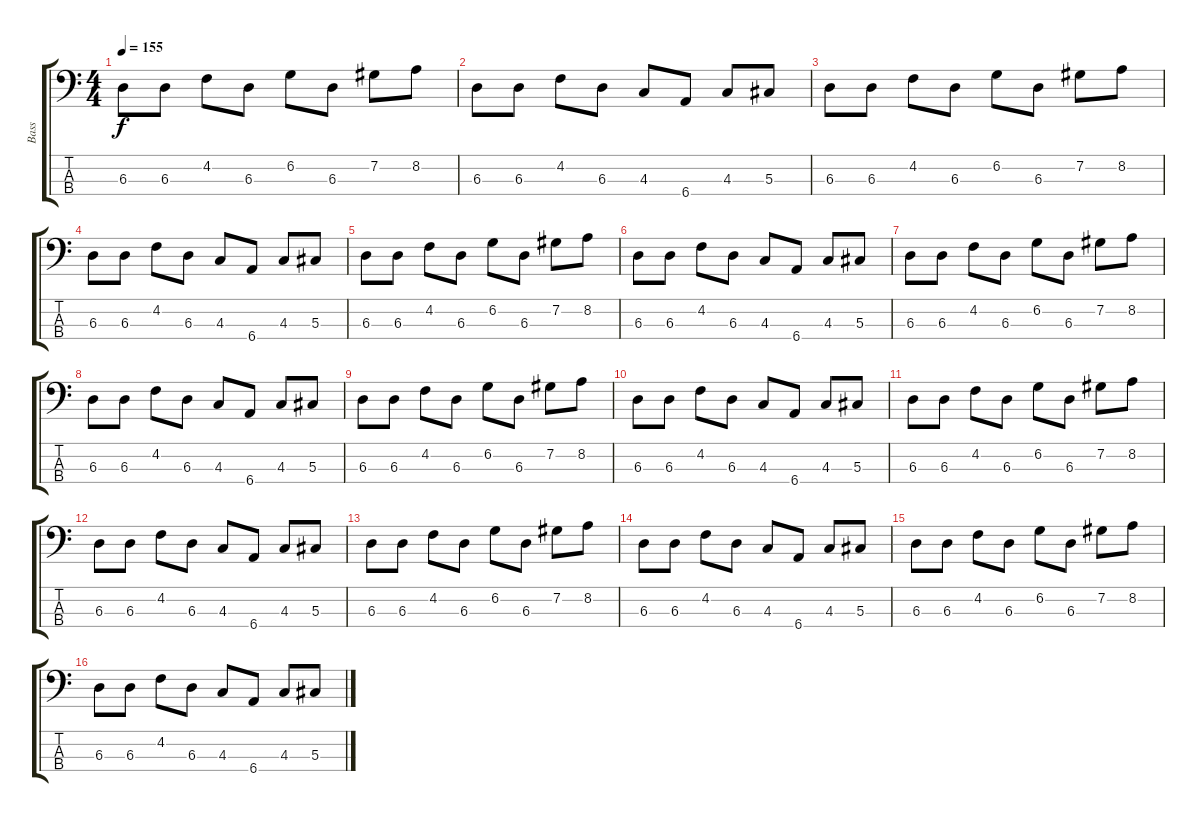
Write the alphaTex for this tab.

\track ("Bass" "Bass") {instrument acousticbass}
\staff {score tabs}
\tuning (Gb2 Db2 Ab1 Eb1) {hide}
\ts (4 4)
\tempo 155
\clef f4
\ks c
6.3.8{dy f} 6.3.8 4.2.8 6.3.8 6.2.8 6.3.8 7.2.8 8.2.8 |
6.3.8 6.3.8 4.2.8 6.3.8 4.3.8 6.4.8 4.3.8 5.3.8 |
6.3.8 6.3.8 4.2.8 6.3.8 6.2.8 6.3.8 7.2.8 8.2.8 |
6.3.8 6.3.8 4.2.8 6.3.8 4.3.8 6.4.8 4.3.8 5.3.8 |
6.3.8 6.3.8 4.2.8 6.3.8 6.2.8 6.3.8 7.2.8 8.2.8 |
6.3.8 6.3.8 4.2.8 6.3.8 4.3.8 6.4.8 4.3.8 5.3.8 |
6.3.8 6.3.8 4.2.8 6.3.8 6.2.8 6.3.8 7.2.8 8.2.8 |
6.3.8 6.3.8 4.2.8 6.3.8 4.3.8 6.4.8 4.3.8 5.3.8 |
6.3.8 6.3.8 4.2.8 6.3.8 6.2.8 6.3.8 7.2.8 8.2.8 |
6.3.8 6.3.8 4.2.8 6.3.8 4.3.8 6.4.8 4.3.8 5.3.8 |
6.3.8 6.3.8 4.2.8 6.3.8 6.2.8 6.3.8 7.2.8 8.2.8 |
6.3.8 6.3.8 4.2.8 6.3.8 4.3.8 6.4.8 4.3.8 5.3.8 |
6.3.8 6.3.8 4.2.8 6.3.8 6.2.8 6.3.8 7.2.8 8.2.8 |
6.3.8 6.3.8 4.2.8 6.3.8 4.3.8 6.4.8 4.3.8 5.3.8 |
6.3.8 6.3.8 4.2.8 6.3.8 6.2.8 6.3.8 7.2.8 8.2.8 |
6.3.8 6.3.8 4.2.8 6.3.8 4.3.8 6.4.8 4.3.8 5.3.8
